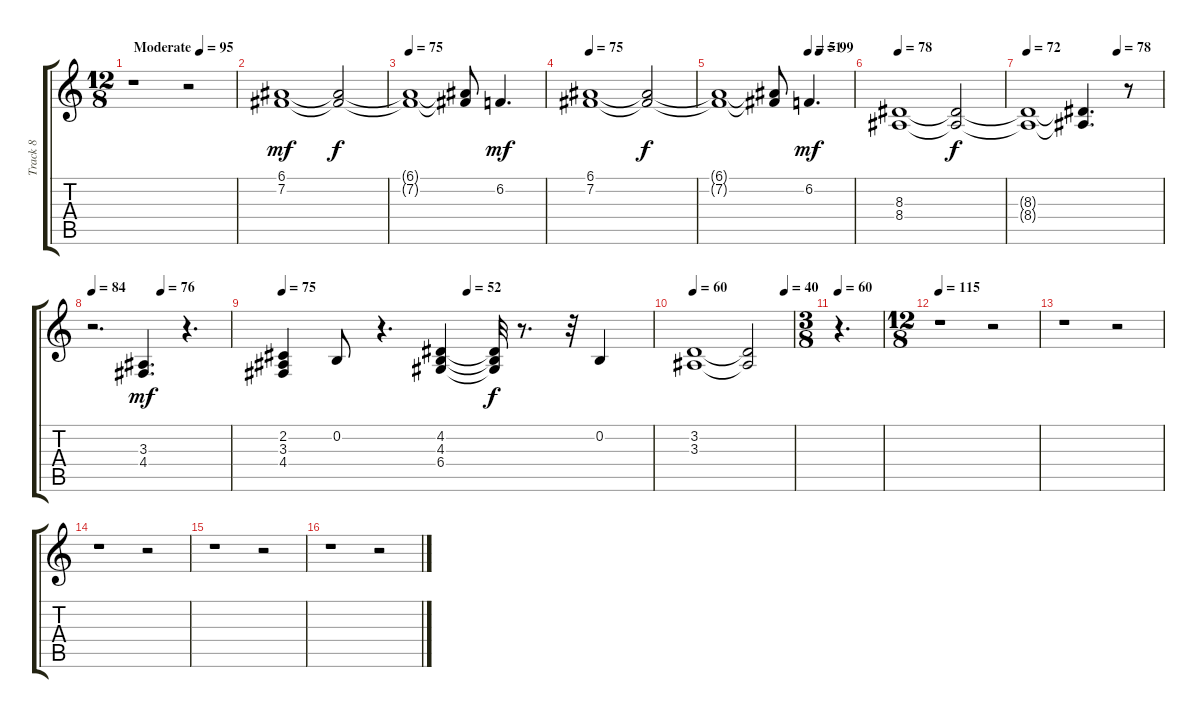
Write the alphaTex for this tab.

\track ("Track 8" "Track 8") {instrument tremolostrings}
\staff {score tabs}
\tuning (E4 B3 G3 D3 A2 E2) {hide}
\ts (12 8)
\tempo (95 "Moderate")
\clef g2
\ks c
r.1{dy mf instrument tremolostrings} r.2 |
(6.1 7.2).1 (6.1{t} 7.2{t}).2{dy f} |
\tempo 75
(6.1{t} 7.2{t}).1 (6.1{t} 7.2{t}).8 6.2.4{d dy mf} |
\tempo 75
(6.1 7.2).1 (6.1{t} 7.2{t}).2{dy f} |
\tempo (51 0.6666666666666666)
\tempo (99 0.75)
(6.1{t} 7.2{t}).1 (6.1{t} 7.2{t}).8 6.2.4{d dy mf} |
\tempo 78
(8.3 8.4).1 (8.3{t} 8.4{t}).2{dy f} |
\tempo 72
\tempo (78 0.6666666666666666)
(8.3{t} 8.4{t}).1 (8.3{t} 8.4{t}).4{d} r.8 |
\tempo 84
\tempo (76 0.5)
r.2{d} (3.3 4.4).4{d dy mf instrument stringensemble1} r.4{d} |
\tempo 75
\tempo (52 0.5)
(2.2 3.3 4.4).4 0.2.8 r.4{d} (4.2 4.3 6.4).4 (4.2{t} 4.3{t} 6.4{t}).32{dy f} r.8{d} r.32 0.2.4{instrument stringensemble2} |
\tempo 60
\tempo (40 0.9166666666666666)
(3.2 3.3).1 (3.2{t} 3.3{t}).2 |
\ts (3 8)
\tempo 60
r.4{d} |
\ts (12 8)
\tempo 115
r.1 r.2 |
r.1 r.2 |
r.1 r.2 |
r.1 r.2 |
r.1 r.2
